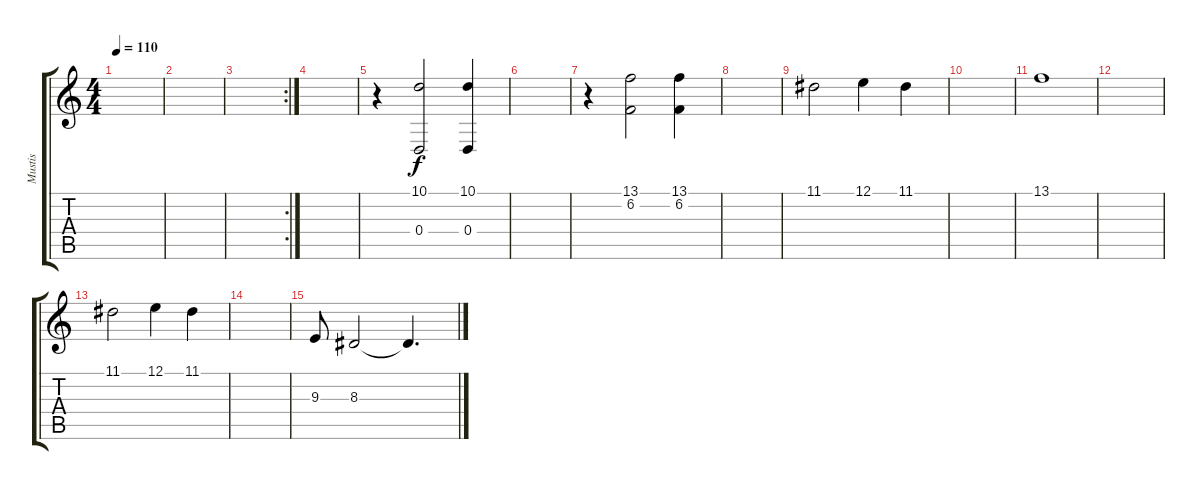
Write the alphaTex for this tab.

\track ("Mustis" "Mustis") {instrument stringensemble1}
\staff {score tabs}
\tuning (E4 B3 G3 D3 A2 E2) {hide}
\ts (4 4)
\tempo 110
\clef g2
\ks c
|
|
\rc 2
|
|
r.4 (10.1 0.4).2{volume 13 instrument tinklebell} (10.1 0.4).4 |
|
r.4 (13.1 6.2).2 (13.1 6.2).4 |
|
11.1.2 12.1.4 11.1.4 |
|
13.1.1 |
|
11.1.2 12.1.4 11.1.4 |
|
9.3.8 8.3.2 8.3{t}.4{d}
